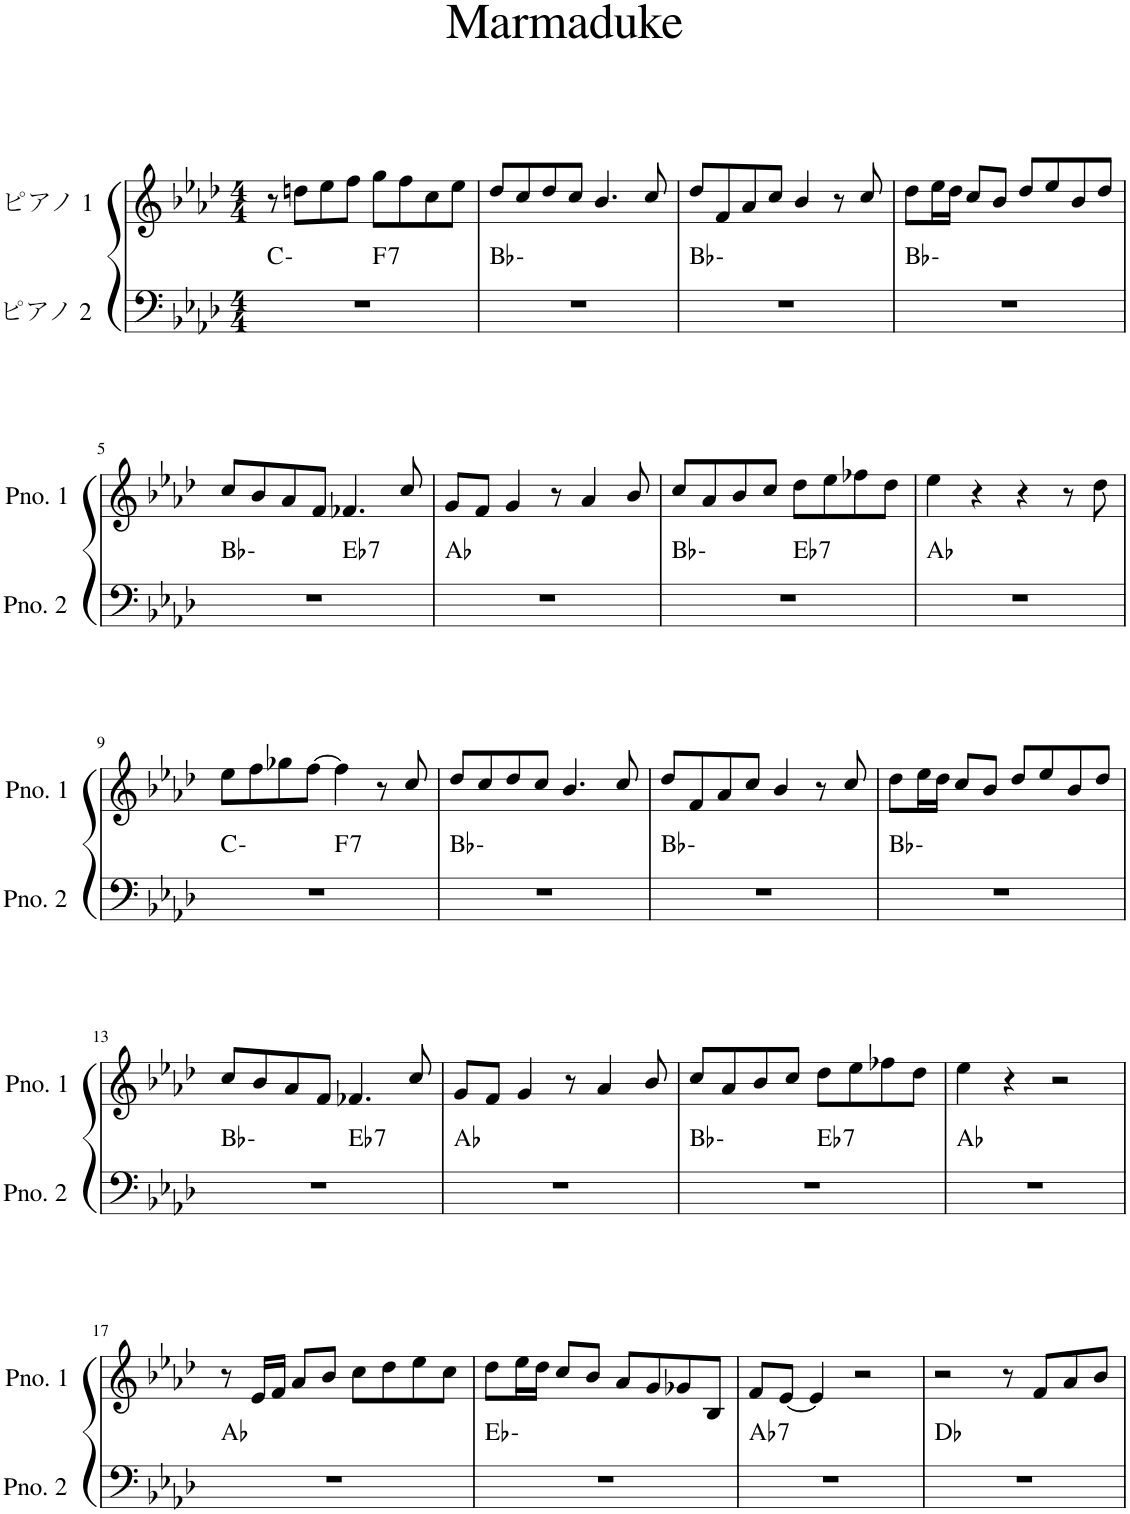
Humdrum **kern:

**kern	**harte	**kern
*part2	*part2	*part1
*staff2	*	*staff1
*I"ピアノ 2	*	*I"ピアノ 1
*clefF4	*	*clefG2
*k[b-e-a-d-]	*	*k[b-e-a-d-]
*M4/4	*	*M4/4
=1	=1	=1
*^	*	*
1r	2ryy	C:min	8r
.	.	.	8ddn\L
.	.	.	8ee-\
.	.	.	8ff\J
!	!	!LO:H:kt=7	!
.	2ryy	F:7	8gg\L
.	.	.	8ff\
.	.	.	8cc\
.	.	.	8ee-\J
*v	*v	*	*
=2	=2	=2
1r	Bb:min	8dd-/L
.	.	8cc/
.	.	8dd-/
.	.	8cc/J
.	.	4.b-/
.	.	8cc/
=3	=3	=3
1r	Bb:min	8dd-/L
.	.	8f/
.	.	8a-/
.	.	8cc/J
.	.	4b-/
.	.	8r
.	.	8cc/
=4	=4	=4
1r	Bb:min	8dd-\L
.	.	16ee-\L
.	.	16dd-\JJ
.	.	8cc/L
.	.	8b-/J
.	.	8dd-/L
.	.	8ee-/
.	.	8b-/
.	.	8dd-/J
!!LO:LB:g=z
=5	=5	=5
*^	*	*
1r	2ryy	Bb:min	8cc/L
.	.	.	8b-/
.	.	.	8a-/
.	.	.	8f/J
!	!	!LO:H:kt=7	!
.	2ryy	Eb:7	4.f-X/
.	.	.	8cc/
*v	*v	*	*
=6	=6	=6
1r	Ab:maj	8g/L
.	.	8f/J
.	.	4g/
.	.	8r
.	.	4a-/
.	.	8b-/
=7	=7	=7
*^	*	*
1r	2ryy	Bb:min	8cc/L
.	.	.	8a-/
.	.	.	8b-/
.	.	.	8cc/J
!	!	!LO:H:kt=7	!
.	2ryy	Eb:7	8dd-\L
.	.	.	8ee-\
.	.	.	8ff-X\
.	.	.	8dd-\J
*v	*v	*	*
=8	=8	=8
1r	Ab:maj	4ee-\
.	.	4r
.	.	4r
.	.	8r
.	.	8dd-\
!!LO:LB:g=z
=9	=9	=9
*^	*	*
1r	2ryy	C:min	8ee-\L
.	.	.	8ff\
.	.	.	8gg-X\
.	.	.	[8ff\J
!	!	!LO:H:kt=7	!
.	2ryy	F:7	4ff\]
.	.	.	8r
.	.	.	8cc/
*v	*v	*	*
=10	=10	=10
1r	Bb:min	8dd-/L
.	.	8cc/
.	.	8dd-/
.	.	8cc/J
.	.	4.b-/
.	.	8cc/
=11	=11	=11
1r	Bb:min	8dd-/L
.	.	8f/
.	.	8a-/
.	.	8cc/J
.	.	4b-/
.	.	8r
.	.	8cc/
=12	=12	=12
1r	Bb:min	8dd-\L
.	.	16ee-\L
.	.	16dd-\JJ
.	.	8cc/L
.	.	8b-/J
.	.	8dd-/L
.	.	8ee-/
.	.	8b-/
.	.	8dd-/J
!!LO:LB:g=z
=13	=13	=13
*^	*	*
1r	2ryy	Bb:min	8cc/L
.	.	.	8b-/
.	.	.	8a-/
.	.	.	8f/J
!	!	!LO:H:kt=7	!
.	2ryy	Eb:7	4.f-X/
.	.	.	8cc/
*v	*v	*	*
=14	=14	=14
1r	Ab:maj	8g/L
.	.	8f/J
.	.	4g/
.	.	8r
.	.	4a-/
.	.	8b-/
=15	=15	=15
*^	*	*
1r	2ryy	Bb:min	8cc/L
.	.	.	8a-/
.	.	.	8b-/
.	.	.	8cc/J
!	!	!LO:H:kt=7	!
.	2ryy	Eb:7	8dd-\L
.	.	.	8ee-\
.	.	.	8ff-X\
.	.	.	8dd-\J
*v	*v	*	*
=16	=16	=16
1r	Ab:maj	4ee-\
.	.	4r
.	.	2r
!!LO:LB:g=z
=17	=17	=17
1r	Ab:maj	8r
.	.	16e-/LL
.	.	16f/JJ
.	.	8a-/L
.	.	8b-/J
.	.	8cc\L
.	.	8dd-\
.	.	8ee-\
.	.	8cc\J
=18	=18	=18
1r	Eb:min	8dd-\L
.	.	16ee-\L
.	.	16dd-\JJ
.	.	8cc/L
.	.	8b-/J
.	.	8a-/L
.	.	8g/
.	.	8g-X/
.	.	8B-/J
=19	=19	=19
!	!LO:H:kt=7	!
1r	Ab:7	8f/L
.	.	[8e-/J
.	.	4e-/]
.	.	2r
=20	=20	=20
1r	Db:maj	2r
.	.	8r
.	.	8f/L
.	.	8a-/
.	.	8b-/J
=	=	=
*-	*-	*-
